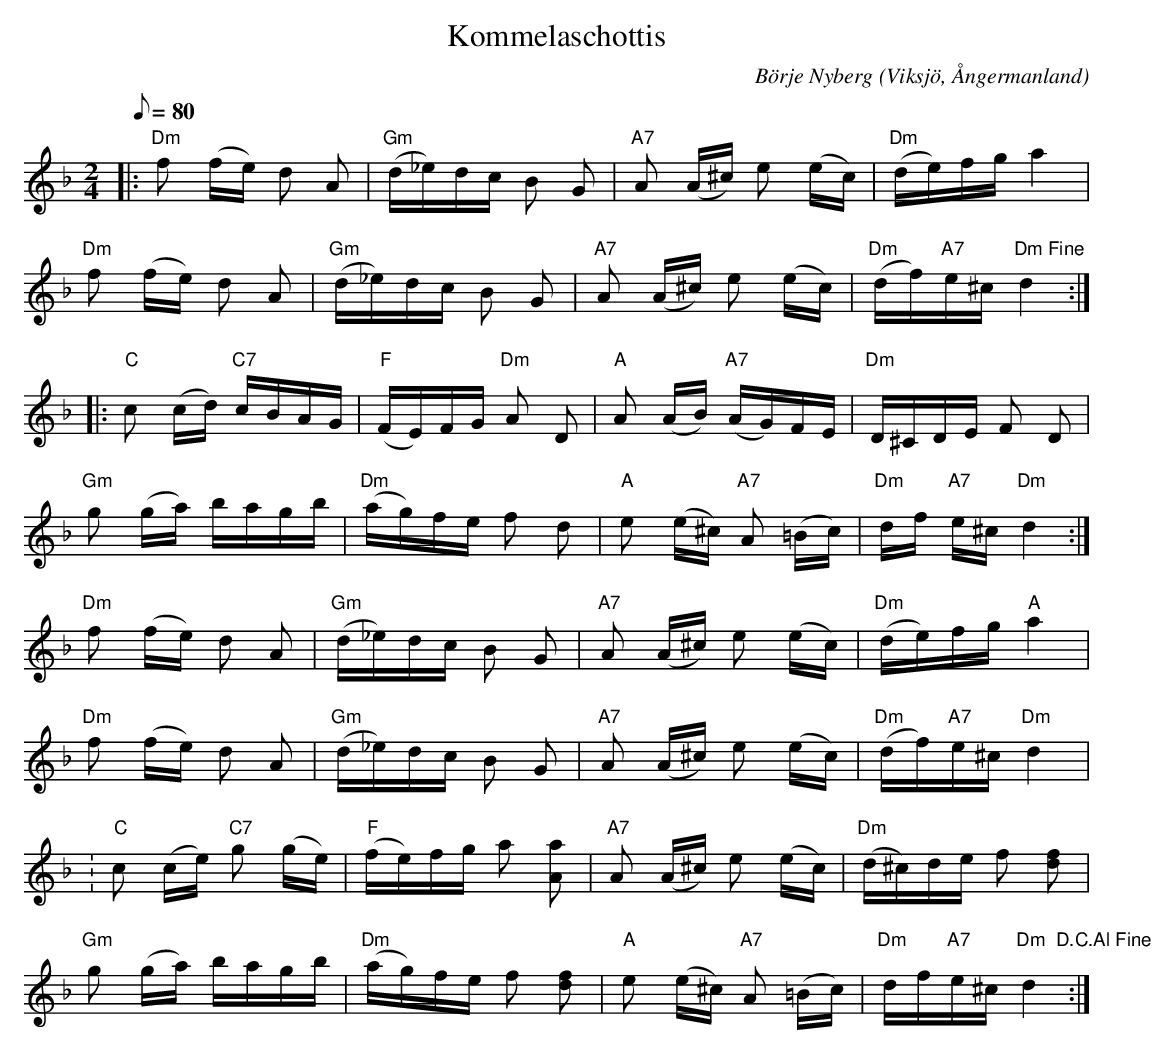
X:1
T:Kommelaschottis
C:Börje Nyberg
O:Viksjö, Ångermanland
M:2/4
L:1/8
Q:80
K:Dm
|: "Dm"f (f/2e/2) d A | "Gm"(d/2_e/2)d/2c/2 B G | "A7"A (A/2^c/2) e (e/2c/2) |"Dm"(d/2e/2)f/2g/2 a2 |
"Dm"f (f/2e/2) d A | "Gm" (d/2_e/2)d/2c/2 B G | "A7"A (A/2^c/2) e (e/2c/2) | "Dm"(d/2f/2)"A7"e/2^c/2 "Dm Fine"d2::
"C"c (c/2d/2) "C7"c/2B/2A/2G/2 | "F"(F/2E/2)F/2G/2 "Dm"A D | "A"A (A/2B/2) "A7"(A/2G/2)F/2E/2 | "Dm"D/2^C/2D/2E/2 F D |
"Gm"g (g/2a/2) b/2a/2g/2b/2 | "Dm"(a/2g/2)f/2e/2 f d | "A"e (e/2^c/2) "A7"A (=B/2c/2) | "Dm"d/2f/2 "A7"e/2^c/2 "Dm"d2:|
"Dm"f (f/2e/2) d A | "Gm"(d/2_e/2)d/2c/2 B G | "A7"A (A/2^c/2) e (e/2c/2) | "Dm"(d/2e/2)f/2g/2 "A"a2 |
"Dm"f (f/2e/2) d A | "Gm"(d/2_e/2)d/2c/2 B G | "A7"A (A/2^c/2) e (e/2c/2) | "Dm"(d/2f/2)"A7"e/2^c/2 "Dm"d2 |
: "C"c (c/2e/2) "C7"g (g/2e/2) |"F"(f/2e/2)f/2g/2 a [aA] | "A7"A (A/2^c/2) e (e/2c/2) |"Dm"(d/2^c/2)d/2e/2 f [fd] |
"Gm"g (g/2a/2) b/2a/2g/2b/2 |"Dm"(a/2g/2)f/2e/2 f [df] | "A"e (e/2^c/2) "A7"A (=B/2c/2) | "Dm"d/2f/2"A7"e/2^c/2 "Dm  D.C.Al Fine"d2 :|
